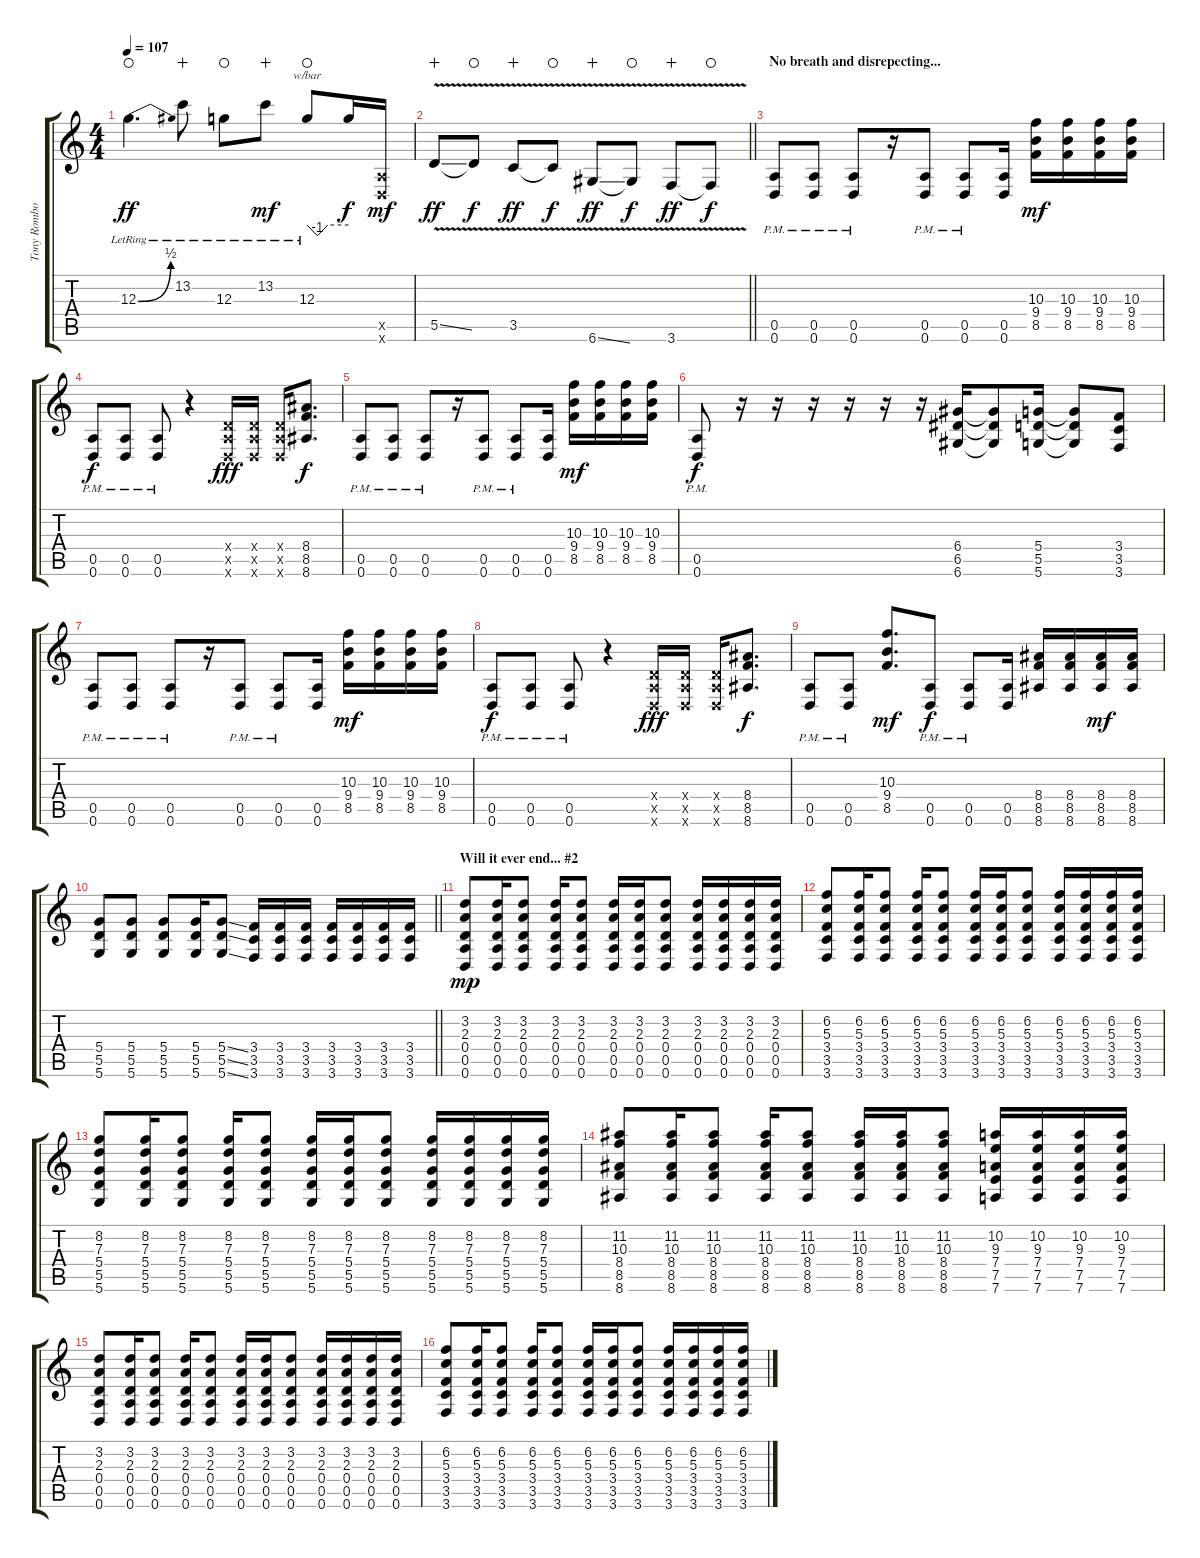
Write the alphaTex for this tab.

\track ("Tony Rombola #1" "Tony Rombo") {instrument distortionguitar}
\staff {score tabs}
\tuning (E4 B3 G3 D3 A2 D2) {hide}
\ts (4 4)
\tempo 107
\clef g2
\ks c
12.3{be (bend 0 0 60 2) lr}.4{d dy ff waho} 13.2{lr}.8{wahc} 12.3{lr}.8{waho} 13.2{lr}.8{dy mf wahc} 12.3{lr}.8{tbe (custom default 0 0 15 -4 30 0 60 0) waho} 12.3{t}.16{dy f} (0.5{x} 0.6{x}).16{dy mf} |
\barLineRight lightlight
5.5{v ss}.8{dy ff wahc} 5.5{t}.8{dy f waho} 3.5{v}.8{dy ff wahc} 3.5{t}.8{dy f waho} 6.6{v ss}.8{dy ff wahc} 6.6{t}.8{dy f waho} 3.6{v}.8{dy ff wahc} 3.6{t}.8{dy f waho} |
\section ("" "No breath and disrepecting...")
(0.5{pm} 0.6{pm}).8 (0.5{pm} 0.6{pm}).8 (0.5{pm} 0.6{pm}).8 r.16 (0.5{pm} 0.6{pm}).8 (0.5{pm} 0.6{pm}).8 (0.5 0.6).16 (10.3 9.4 8.5).16{dy mf} (10.3 9.4 8.5).16 (10.3 9.4 8.5).16 (10.3 9.4 8.5).16 |
(0.5{pm} 0.6{pm}).8{dy f} (0.5{pm} 0.6{pm}).8 (0.5{pm} 0.6{pm}).8 r.4 (0.4{x} 0.5{x} 0.6{x}).16{dy fff} (0.4{x} 0.5{x} 0.6{x}).16 (0.4{x} 0.5{x} 0.6{x}).16 (8.4 8.5 8.6).8{d dy f} |
(0.5{pm} 0.6{pm}).8 (0.5{pm} 0.6{pm}).8 (0.5{pm} 0.6{pm}).8 r.16 (0.5{pm} 0.6{pm}).8 (0.5{pm} 0.6{pm}).8 (0.5 0.6).16 (10.3 9.4 8.5).16{dy mf} (10.3 9.4 8.5).16 (10.3 9.4 8.5).16 (10.3 9.4 8.5).16 |
(0.5{pm} 0.6{pm}).8{dy f} r.16 r.16 r.16 r.16 r.16 r.16 (6.4 6.5 6.6).16 (6.4{t} 6.5{t} 6.6{t}).8 (5.4 5.5 5.6).16 (5.4{t} 5.5{t} 5.6{t}).8 (3.4 3.5 3.6).8 |
(0.5{pm} 0.6{pm}).8 (0.5{pm} 0.6{pm}).8 (0.5{pm} 0.6{pm}).8 r.16 (0.5{pm} 0.6{pm}).8 (0.5{pm} 0.6{pm}).8 (0.5 0.6).16 (10.3 9.4 8.5).16{dy mf} (10.3 9.4 8.5).16 (10.3 9.4 8.5).16 (10.3 9.4 8.5).16 |
(0.5{pm} 0.6{pm}).8{dy f} (0.5{pm} 0.6{pm}).8 (0.5{pm} 0.6{pm}).8 r.4 (0.4{x} 0.5{x} 0.6{x}).16{dy fff} (0.4{x} 0.5{x} 0.6{x}).16 (0.4{x} 0.5{x} 0.6{x}).16 (8.4 8.5 8.6).8{d dy f} |
(0.5{pm} 0.6{pm}).8 (0.5{pm} 0.6{pm}).8 (10.3 9.4 8.5).8{d dy mf} (0.5{pm} 0.6{pm}).8{dy f} (0.5{pm} 0.6{pm}).8 (0.5 0.6).16 (8.4 8.5 8.6).16 (8.4 8.5 8.6).16 (8.4 8.5 8.6).16{dy mf} (8.4 8.5 8.6).16 |
\barLineRight lightlight
(5.4 5.5 5.6).8{volume 7} (5.4 5.5 5.6).8 (5.4 5.5 5.6).8 (5.4 5.5 5.6).16 (5.4{ss} 5.5{ss} 5.6{ss}).8 (3.4 3.5 3.6).16 (3.4 3.5 3.6).16 (3.4 3.5 3.6).16 (3.4 3.5 3.6).16 (3.4 3.5 3.6).16 (3.4 3.5 3.6).16 (3.4 3.5 3.6).16 |
\section ("" "Will it ever end... #2")
(3.2 2.3 0.4 0.5 0.6).8{dy mp volume 11} (3.2 2.3 0.4 0.5 0.6).16 (3.2 2.3 0.4 0.5 0.6).8 (3.2 2.3 0.4 0.5 0.6).16 (3.2 2.3 0.4 0.5 0.6).8 (3.2 2.3 0.4 0.5 0.6).16 (3.2 2.3 0.4 0.5 0.6).16 (3.2 2.3 0.4 0.5 0.6).8 (3.2 2.3 0.4 0.5 0.6).16 (3.2 2.3 0.4 0.5 0.6).16 (3.2 2.3 0.4 0.5 0.6).16 (3.2 2.3 0.4 0.5 0.6).16 |
(6.2 5.3 3.4 3.5 3.6).8 (6.2 5.3 3.4 3.5 3.6).16 (6.2 5.3 3.4 3.5 3.6).8 (6.2 5.3 3.4 3.5 3.6).16 (6.2 5.3 3.4 3.5 3.6).8 (6.2 5.3 3.4 3.5 3.6).16 (6.2 5.3 3.4 3.5 3.6).16 (6.2 5.3 3.4 3.5 3.6).8 (6.2 5.3 3.4 3.5 3.6).16 (6.2 5.3 3.4 3.5 3.6).16 (6.2 5.3 3.4 3.5 3.6).16 (6.2 5.3 3.4 3.5 3.6).16 |
(8.2 7.3 5.4 5.5 5.6).8 (8.2 7.3 5.4 5.5 5.6).16 (8.2 7.3 5.4 5.5 5.6).8 (8.2 7.3 5.4 5.5 5.6).16 (8.2 7.3 5.4 5.5 5.6).8 (8.2 7.3 5.4 5.5 5.6).16 (8.2 7.3 5.4 5.5 5.6).16 (8.2 7.3 5.4 5.5 5.6).8 (8.2 7.3 5.4 5.5 5.6).16 (8.2 7.3 5.4 5.5 5.6).16 (8.2 7.3 5.4 5.5 5.6).16 (8.2 7.3 5.4 5.5 5.6).16 |
(11.2 10.3 8.4 8.5 8.6).8 (11.2 10.3 8.4 8.5 8.6).16 (11.2 10.3 8.4 8.5 8.6).8 (11.2 10.3 8.4 8.5 8.6).16 (11.2 10.3 8.4 8.5 8.6).8 (11.2 10.3 8.4 8.5 8.6).16 (11.2 10.3 8.4 8.5 8.6).16 (11.2 10.3 8.4 8.5 8.6).8 (10.2 9.3 7.4 7.5 7.6).16 (10.2 9.3 7.4 7.5 7.6).16 (10.2 9.3 7.4 7.5 7.6).16 (10.2 9.3 7.4 7.5 7.6).16 |
(3.2 2.3 0.4 0.5 0.6).8 (3.2 2.3 0.4 0.5 0.6).16 (3.2 2.3 0.4 0.5 0.6).8 (3.2 2.3 0.4 0.5 0.6).16 (3.2 2.3 0.4 0.5 0.6).8 (3.2 2.3 0.4 0.5 0.6).16 (3.2 2.3 0.4 0.5 0.6).16 (3.2 2.3 0.4 0.5 0.6).8 (3.2 2.3 0.4 0.5 0.6).16 (3.2 2.3 0.4 0.5 0.6).16 (3.2 2.3 0.4 0.5 0.6).16 (3.2 2.3 0.4 0.5 0.6).16 |
(6.2 5.3 3.4 3.5 3.6).8 (6.2 5.3 3.4 3.5 3.6).16 (6.2 5.3 3.4 3.5 3.6).8 (6.2 5.3 3.4 3.5 3.6).16 (6.2 5.3 3.4 3.5 3.6).8 (6.2 5.3 3.4 3.5 3.6).16 (6.2 5.3 3.4 3.5 3.6).16 (6.2 5.3 3.4 3.5 3.6).8 (6.2 5.3 3.4 3.5 3.6).16 (6.2 5.3 3.4 3.5 3.6).16 (6.2 5.3 3.4 3.5 3.6).16 (6.2 5.3 3.4 3.5 3.6).16
